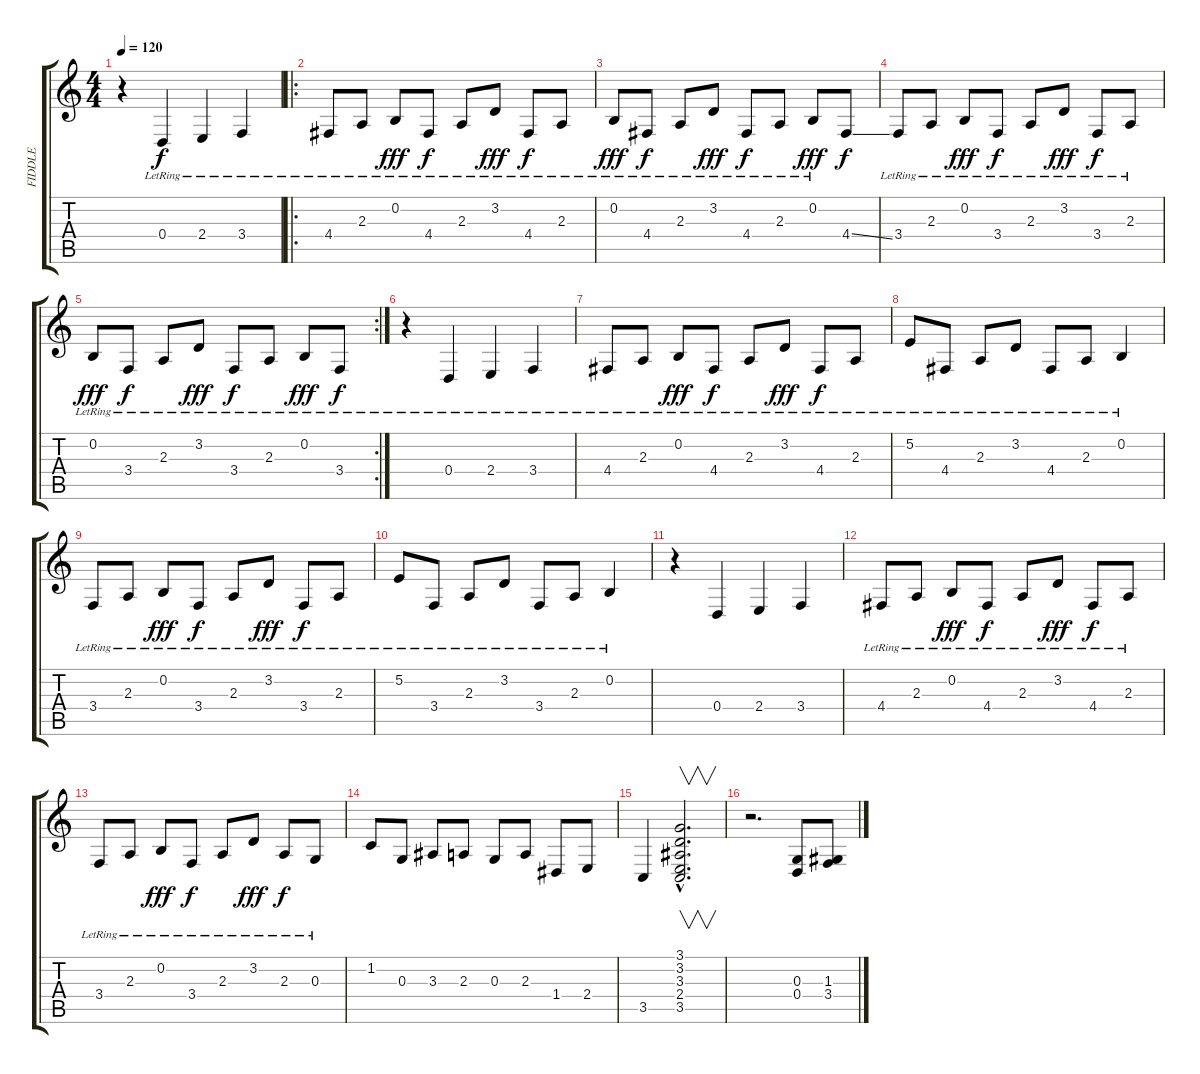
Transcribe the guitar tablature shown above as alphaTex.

\track ("FIDDLE" "FIDDLE") {instrument fiddle}
\staff {score tabs}
\tuning (E4 B3 G3 D3 A2 E2) {hide}
\ts (4 4)
\tempo 120
\clef g2
\ks c
r.4{dy f instrument fiddle} 0.4{lr}.4 2.4{lr}.4 3.4{lr}.4 |
\ro
4.4{lr}.8 2.3{lr}.8 0.2{lr}.8{dy fff} 4.4{lr}.8{dy f} 2.3{lr}.8 3.2{lr}.8{dy fff} 4.4{lr}.8{dy f} 2.3{lr}.8 |
0.2{lr}.8{dy fff} 4.4{lr}.8{dy f} 2.3{lr}.8 3.2{lr}.8{dy fff} 4.4{lr}.8{dy f} 2.3{lr}.8 0.2{lr}.8{dy fff} 4.4{ss}.8{dy f} |
3.4{lr}.8 2.3{lr}.8 0.2{lr}.8{dy fff} 3.4{lr}.8{dy f} 2.3{lr}.8 3.2{lr}.8{dy fff} 3.4{lr}.8{dy f} 2.3{lr}.8 |
\rc 2
0.2{lr}.8{dy fff} 3.4{lr}.8{dy f} 2.3{lr}.8 3.2{lr}.8{dy fff} 3.4{lr}.8{dy f} 2.3{lr}.8 0.2{lr}.8{dy fff} 3.4{lr}.8{dy f} |
r.4 0.4{lr}.4 2.4{lr}.4 3.4{lr}.4 |
4.4{lr}.8 2.3{lr}.8 0.2{lr}.8{dy fff} 4.4{lr}.8{dy f} 2.3{lr}.8 3.2{lr}.8{dy fff} 4.4{lr}.8{dy f} 2.3{lr}.8 |
5.2{lr}.8 4.4{lr}.8 2.3{lr}.8 3.2{lr}.8 4.4{lr}.8 2.3{lr}.8 0.2{lr}.4 |
3.4{lr}.8 2.3{lr}.8 0.2{lr}.8{dy fff} 3.4{lr}.8{dy f} 2.3{lr}.8 3.2{lr}.8{dy fff} 3.4{lr}.8{dy f} 2.3{lr}.8 |
5.2{lr}.8 3.4{lr}.8 2.3{lr}.8 3.2{lr}.8 3.4{lr}.8 2.3{lr}.8 0.2{lr}.4 |
r.4 0.4.4 2.4.4 3.4.4 |
4.4{lr}.8 2.3{lr}.8 0.2{lr}.8{dy fff} 4.4{lr}.8{dy f} 2.3{lr}.8 3.2{lr}.8{dy fff} 4.4{lr}.8{dy f} 2.3{lr}.8 |
3.4{lr}.8 2.3{lr}.8 0.2{lr}.8{dy fff} 3.4{lr}.8{dy f} 2.3{lr}.8 3.2{lr}.8{dy fff} 2.3{lr}.8{dy f} 0.3{lr}.8 |
1.2.8 0.3.8 3.3.8 2.3.8 0.3.8 2.3.8 1.4.8 2.4.8 |
3.5.4 (3.1{hac} 3.2{hac} 3.3{hac} 2.4{hac} 3.5{hac}).2{v d} |
r.2{d} (0.3 0.4).8 (1.3{ss} 3.4{ss}).8
